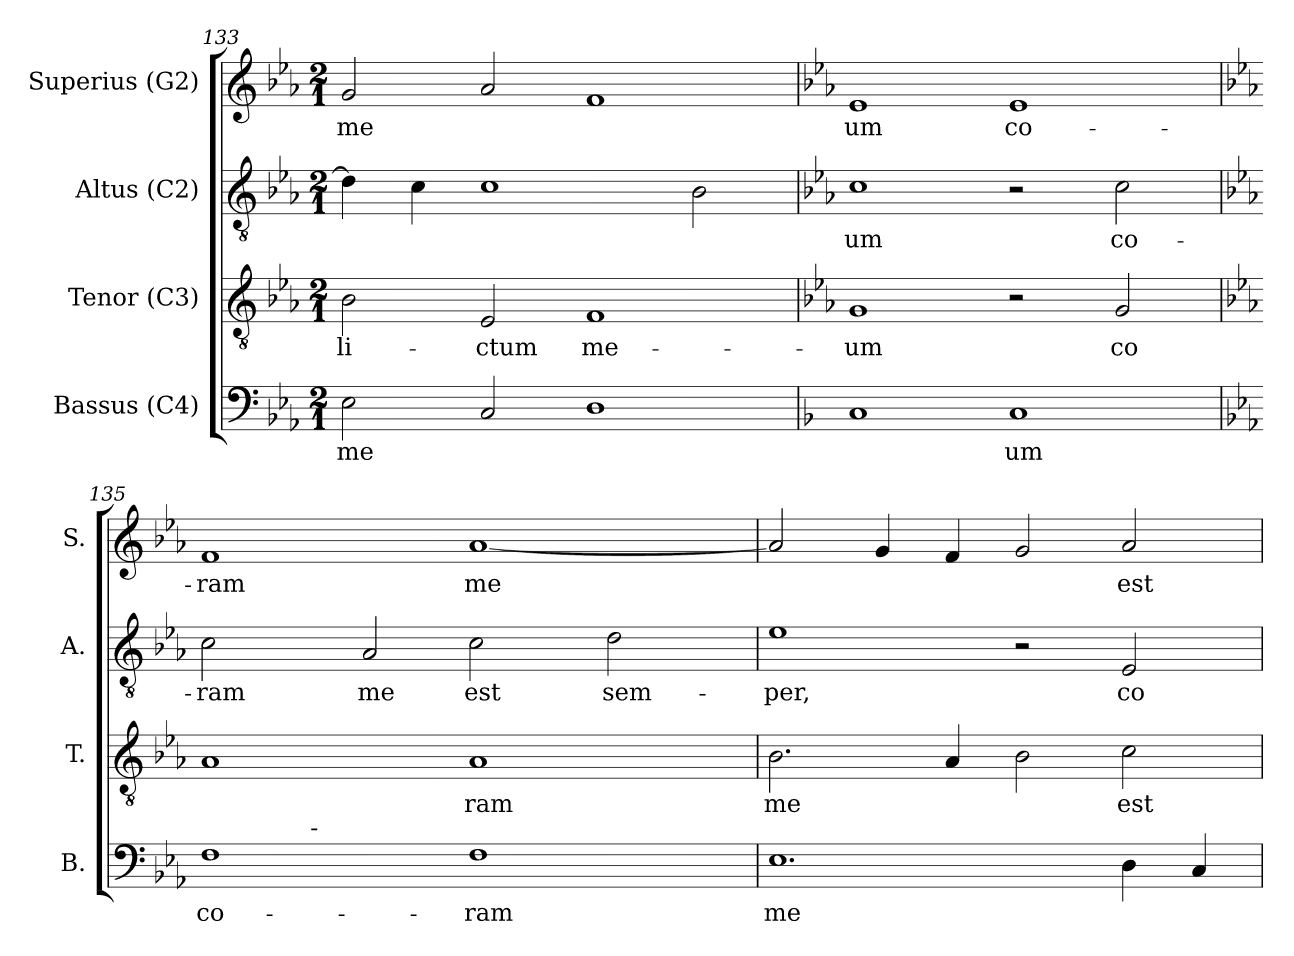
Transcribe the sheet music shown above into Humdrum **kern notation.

**kern	**text	**kern	**text	**kern	**text	**kern	**text
*part4	*part4	*part3	*part3	*part2	*part2	*part1	*part1
*staff4	*staff4	*staff3	*staff3	*staff2	*staff2	*staff1	*staff1
*I"Bassus (C4)	*	*I"Tenor (C3)	*	*I"Altus (C2)	*	*I"Superius (G2)	*
*I'B.	*	*I'T.	*	*I'A.	*	*I'S.	*
*clefF4	*	*clefGv2	*	*clefGv2	*	*clefG2	*
*k[b-e-a-]	*	*k[b-e-a-]	*	*k[b-e-a-]	*	*k[b-e-a-]	*
*E-:	*	*E-:	*	*E-:	*	*E-:	*
*M2/1	*	*M2/1	*	*M2/1	*	*M2/1	*
=133	=133	=133	=133	=133	=133	=133	=133
!	!LO:LY:b:cj	!	!LO:LY:b:cj	!	!LO:LY:b:cj	!	!LO:LY:b:cj
2E-\	me-	2B-\	-li-	4d\]	--	2g/	me-
!	!	!	!	!	!LO:LY:b:cj	!	!
.	.	.	.	4c\	--	.	.
!	!LO:LY:b:cj	!	!LO:LY:b:cj	!	!LO:LY:b:cj	!	!LO:LY:b:cj
2C/	--	2E-/	-ctum	1c	--	2a-/	--
!	!LO:LY:b:cj	!	!LO:LY:b:cj	!	!	!	!LO:LY:b:cj
1D	--	1F	me-	.	.	1f	--
!	!	!	!	!	!LO:LY:b:cj	!	!
.	.	.	.	2B-\	--	.	.
=134	=134	=134	=134	=134	=134	=134	=134
*k[b-]	*	*	*	*	*	*	*
*F:	*	*	*	*	*	*	*
!	!LO:LY:b:cj	!	!LO:LY:b:cj	!	!LO:LY:b:cj	!	!LO:LY:b:cj
1C	--	1G	-um	1c	-um	1e-	-um
!	!LO:LY:b:cj	!	!	!	!	!	!LO:LY:b:cj
1C	-um	2r	.	2r	.	1e-	co-
!	!	!	!LO:LY:b:cj	!	!LO:LY:b:cj	!	!
.	.	2G/	co-	2c\	co-	.	.
!!LO:LB:g=z
=135	=135	=135	=135	=135	=135	=135	=135
*k[b-e-a-]	*	*	*	*	*	*	*
*E-:	*	*	*	*	*	*	*
!	!LO:LY:b:cj	!	!LO:LY:b:cj	!	!LO:LY:b:cj	!	!LO:LY:b:cj
*^	*	*	*	*	*	*	*
1F	4ryy	co-	1A-	--	2c\	-ram	1f	-ram
.	16.ryy	.	.	.	.	.	.	.
!	!LO:TX:a:t=-	!	!	!	!	!	!	!
.	1ryy	.	.	.	.	.	.	.
!	!	!	!	!	!	!LO:LY:b:cj	!	!
.	.	.	.	.	2A-/	me	.	.
!	!	!LO:LY:b:cj	!	!LO:LY:b:cj	!	!LO:LY:b:cj	!	!LO:LY:b:cj
1F	.	-ram	1A-	-ram	2c\	est	[<1a-	me
.	2ryy	.	.	.	.	.	.	.
!	!	!	!	!	!	!LO:LY:b:cj	!	!
.	.	.	.	.	2d\	sem-	.	.
.	8ryy	.	.	.	.	.	.	.
.	32ryy	.	.	.	.	.	.	.
=136	=136	=136	=136	=136	=136	=136	=136	=136
!	!	!LO:LY:b:cj	!	!LO:LY:b:cj	!	!LO:LY:b:cj	!	!LO:LY:b:cj
*v	*v	*	*	*	*	*	*	*
1.E-	me	2.B-\	me	1e-	-per,	2a-/]	.
!	!	!	!	!	!	!	!LO:LY:b:cj
.	.	.	.	.	.	4g/	.
!	!	!	!LO:LY:b:cj	!	!	!	!LO:LY:b:cj
.	.	4A-/	.	.	.	4f/	.
!	!	!	!LO:LY:b:cj	!	!	!	!LO:LY:b:cj
.	.	2B-\	.	2r	.	2g/	.
!	!LO:LY:b:cj	!	!LO:LY:b:cj	!	!LO:LY:b:cj	!	!LO:LY:b:cj
4D\	.	2c\	est	2E-/	co-	2a-/	est
!	!LO:LY:b:cj	!	!	!	!	!	!
4C/	.	.	.	.	.	.	.
=	=	=	=	=	=	=	=
*-	*-	*-	*-	*-	*-	*-	*-
